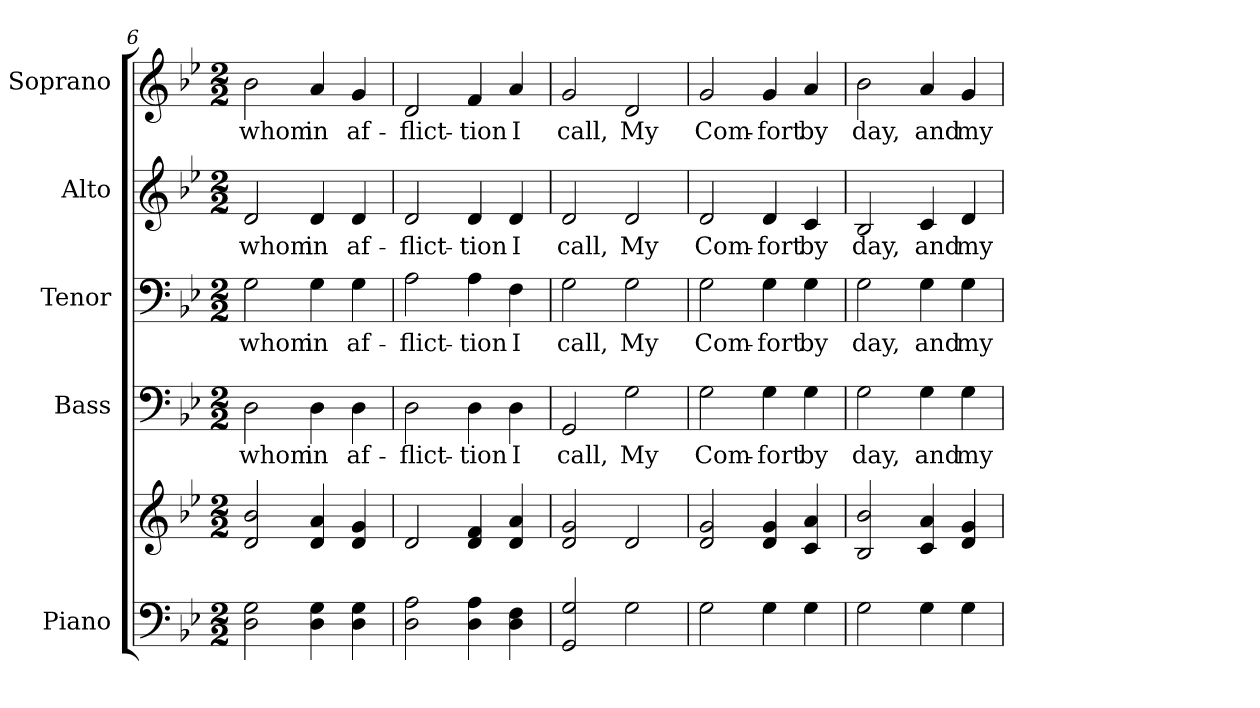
**kern	**kern	**kern	**text	**kern	**text	**kern	**text	**kern	**text
*part5	*part5	*part4	*part4	*part3	*part3	*part2	*part2	*part1	*part1
*staff6	*staff5	*staff4	*staff4	*staff3	*staff3	*staff2	*staff2	*staff1	*staff1
*I"Piano	*	*I"Bass	*	*I"Tenor	*	*I"Alto	*	*I"Soprano	*
*I'Pno.	*	*I'B.	*	*I'T.	*	*I'A.	*	*I'S.	*
*clefF4	*clefG2	*clefF4	*	*clefF4	*	*clefG2	*	*clefG2	*
*k[b-e-]	*k[b-e-]	*k[b-e-]	*	*k[b-e-]	*	*k[b-e-]	*	*k[b-e-]	*
*B-:	*B-:	*B-:	*	*B-:	*	*B-:	*	*B-:	*
*M2/2	*M2/2	*M2/2	*	*M2/2	*	*M2/2	*	*M2/2	*
=6	=6	=6	=6	=6	=6	=6	=6	=6	=6
!	!	!	!LO:LY:b:color=#000000	!	!	!	!	!	!
!	!	!	!	!	!LO:LY:b:color=#000000	!	!	!	!
!	!	!	!	!	!	!	!LO:LY:b:color=#000000	!	!
!	!	!	!	!	!	!	!	!	!LO:LY:b:color=#000000
2Di\ 2Gi	2di/ 2b-i	2Di\	whom	2Gi\	whom	2di/	whom	2b-i\	whom
!	!	!	!LO:LY:b:color=#000000	!	!	!	!	!	!
!	!	!	!	!	!LO:LY:b:color=#000000	!	!	!	!
!	!	!	!	!	!	!	!LO:LY:b:color=#000000	!	!
!	!	!	!	!	!	!	!	!	!LO:LY:b:color=#000000
4Di\ 4Gi	4di/ 4ai	4Di\	in	4Gi\	in	4di/	in	4ai/	in
!	!	!	!LO:LY:b:color=#000000	!	!	!	!	!	!
!	!	!	!	!	!LO:LY:b:color=#000000	!	!	!	!
!	!	!	!	!	!	!	!LO:LY:b:color=#000000	!	!
!	!	!	!	!	!	!	!	!	!LO:LY:b:color=#000000
4Di\ 4Gi	4di/ 4gi	4Di\	af-	4Gi\	af-	4di/	af-	4gi/	af-
!!LO:PB:g=z
=7	=7	=7	=7	=7	=7	=7	=7	=7	=7
!	!	!	!LO:LY:b:color=#000000	!	!	!	!	!	!
!	!	!	!	!	!LO:LY:b:color=#000000	!	!	!	!
!	!	!	!	!	!	!	!LO:LY:b:color=#000000	!	!
!	!	!	!	!	!	!	!	!	!LO:LY:b:color=#000000
2Di\ 2Ai	2di/	2Di\	-flict-	2Ai\	-flict-	2di/	-flict-	2di/	-flict-
!	!	!	!LO:LY:b:color=#000000	!	!	!	!	!	!
!	!	!	!	!	!LO:LY:b:color=#000000	!	!	!	!
!	!	!	!	!	!	!	!LO:LY:b:color=#000000	!	!
!	!	!	!	!	!	!	!	!	!LO:LY:b:color=#000000
4Di\ 4Ai	4di/ 4fi	4Di\	-tion	4Ai\	-tion	4di/	-tion	4fi/	-tion
!	!	!	!LO:LY:b:color=#000000	!	!	!	!	!	!
!	!	!	!	!	!LO:LY:b:color=#000000	!	!	!	!
!	!	!	!	!	!	!	!LO:LY:b:color=#000000	!	!
!	!	!	!	!	!	!	!	!	!LO:LY:b:color=#000000
4Di\ 4Fi	4di/ 4ai	4Di\	I	4Fi\	I	4di/	I	4ai/	I
=8	=8	=8	=8	=8	=8	=8	=8	=8	=8
!	!	!	!LO:LY:b:color=#000000	!	!	!	!	!	!
!	!	!	!	!	!LO:LY:b:color=#000000	!	!	!	!
!	!	!	!	!	!	!	!LO:LY:b:color=#000000	!	!
!	!	!	!	!	!	!	!	!	!LO:LY:b:color=#000000
2GGi/ 2Gi	2di/ 2gi	2GGi/	call,	2Gi\	call,	2di/	call,	2gi/	call,
!	!	!	!LO:LY:b:color=#000000	!	!	!	!	!	!
!	!	!	!	!	!LO:LY:b:color=#000000	!	!	!	!
!	!	!	!	!	!	!	!LO:LY:b:color=#000000	!	!
!	!	!	!	!	!	!	!	!	!LO:LY:b:color=#000000
2Gi\	2di/	2Gi\	My	2Gi\	My	2di/	My	2di/	My
!!LO:PB:g=z
=9	=9	=9	=9	=9	=9	=9	=9	=9	=9
!	!	!	!LO:LY:b:color=#000000	!	!	!	!	!	!
!	!	!	!	!	!LO:LY:b:color=#000000	!	!	!	!
!	!	!	!	!	!	!	!LO:LY:b:color=#000000	!	!
!	!	!	!	!	!	!	!	!	!LO:LY:b:color=#000000
2Gi\	2di/ 2gi	2Gi\	Com-	2Gi\	Com-	2di/	Com-	2gi/	Com-
!	!	!	!LO:LY:b:color=#000000	!	!	!	!	!	!
!	!	!	!	!	!LO:LY:b:color=#000000	!	!	!	!
!	!	!	!	!	!	!	!LO:LY:b:color=#000000	!	!
!	!	!	!	!	!	!	!	!	!LO:LY:b:color=#000000
4Gi\	4di/ 4gi	4Gi\	-fort	4Gi\	-fort	4di/	-fort	4gi/	-fort
!	!	!	!LO:LY:b:color=#000000	!	!	!	!	!	!
!	!	!	!	!	!LO:LY:b:color=#000000	!	!	!	!
!	!	!	!	!	!	!	!LO:LY:b:color=#000000	!	!
!	!	!	!	!	!	!	!	!	!LO:LY:b:color=#000000
4Gi\	4ci/ 4ai	4Gi\	by	4Gi\	by	4ci/	by	4ai/	by
=10	=10	=10	=10	=10	=10	=10	=10	=10	=10
!	!	!	!LO:LY:b:color=#000000	!	!	!	!	!	!
!	!	!	!	!	!LO:LY:b:color=#000000	!	!	!	!
!	!	!	!	!	!	!	!LO:LY:b:color=#000000	!	!
!	!	!	!	!	!	!	!	!	!LO:LY:b:color=#000000
2Gi\	2B-i/ 2b-i	2Gi\	day,	2Gi\	day,	2B-i/	day,	2b-i\	day,
!	!	!	!LO:LY:b:color=#000000	!	!	!	!	!	!
!	!	!	!	!	!LO:LY:b:color=#000000	!	!	!	!
!	!	!	!	!	!	!	!LO:LY:b:color=#000000	!	!
!	!	!	!	!	!	!	!	!	!LO:LY:b:color=#000000
4Gi\	4ci/ 4ai	4Gi\	and	4Gi\	and	4ci/	and	4ai/	and
!	!	!	!LO:LY:b:color=#000000	!	!	!	!	!	!
!	!	!	!	!	!LO:LY:b:color=#000000	!	!	!	!
!	!	!	!	!	!	!	!LO:LY:b:color=#000000	!	!
!	!	!	!	!	!	!	!	!	!LO:LY:b:color=#000000
4Gi\	4di/ 4gi	4Gi\	my	4Gi\	my	4di/	my	4gi/	my
=	=	=	=	=	=	=	=	=	=
*-	*-	*-	*-	*-	*-	*-	*-	*-	*-
